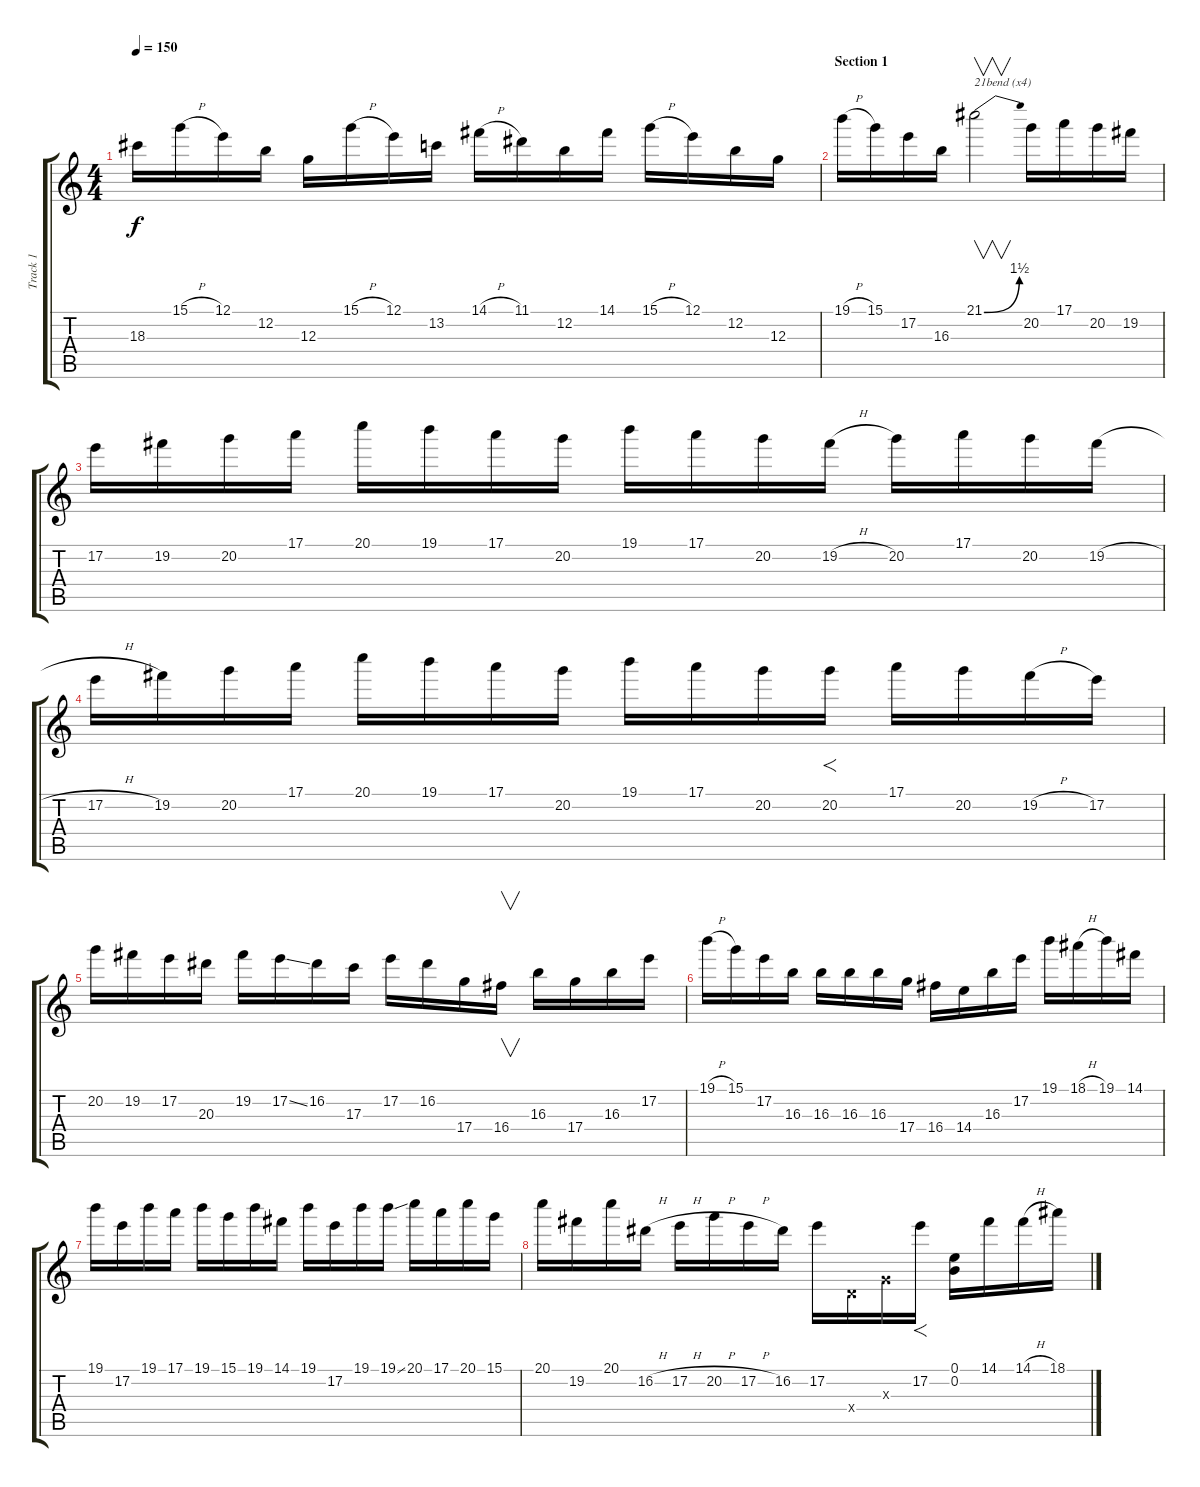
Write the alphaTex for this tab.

\track ("Track 1" "Track 1") {instrument distortionguitar}
\staff {score tabs}
\tuning (E4 B3 G3 D3 A2 E2) {hide}
\ts (4 4)
\tempo 150
\clef g2
\ks c
18.3.16{dy f} 15.1{h}.16 12.1.16 12.2.16 12.3.16 15.1{h}.16 12.1.16 13.2.16 14.1{h}.16 11.1.16 12.2.16 14.1.16 15.1{h}.16 12.1.16 12.2.16 12.3.16 |
\section ("" "Section 1")
19.1{h}.16 15.1.16 17.2.16 16.3.16 21.1{be (bend 0 0 60 6)}.2{v txt "21bend (x4)"} 20.2.16 17.1.16 20.2.16 19.2.16 |
17.2.16 19.2.16 20.2.16 17.1.16 20.1.16 19.1.16 17.1.16 20.2.16 19.1.16 17.1.16 20.2.16 19.2{h}.16 20.2.16 17.1.16 20.2.16 19.2{h}.16 |
17.2{h}.16 19.2.16 20.2.16 17.1.16 20.1.16 19.1.16 17.1.16 20.2.16 19.1.16 17.1.16 20.2.16 20.2.16{f} 17.1.16 20.2.16 19.2{h}.16 17.2.16 |
20.2.16 19.2.16 17.2.16 20.3.16 19.2.16 17.2{ss}.16 16.2.16 17.3.16 17.2.16 16.2.16 17.4.16 16.4.16{v} 16.3.16 17.4.16 16.3.16 17.2.16 |
19.1{h}.16 15.1.16 17.2.16 16.3.16 16.3.16 16.3.16 16.3.16 17.4.16 16.4.16 14.4.16 16.3.16 17.2.16 19.1.16 18.1{h}.16 19.1.16 14.1.16 |
19.1.16 17.2.16 19.1.16 17.1.16 19.1.16 15.1.16 19.1.16 14.1.16 19.1.16 17.2.16 19.1.16 19.1{ss}.16 20.1.16 17.1.16 20.1.16 15.1.16 |
20.1.16 19.2.16 20.1.16 16.2{h}.16 17.2{h}.16 20.2{h}.16 17.2{h}.16 16.2.16 17.2.16 0.4{x}.16 0.3{x}.16 17.2.16{f} (0.1 0.2).16 14.1.16 14.1{h}.16 18.1{h}.16
